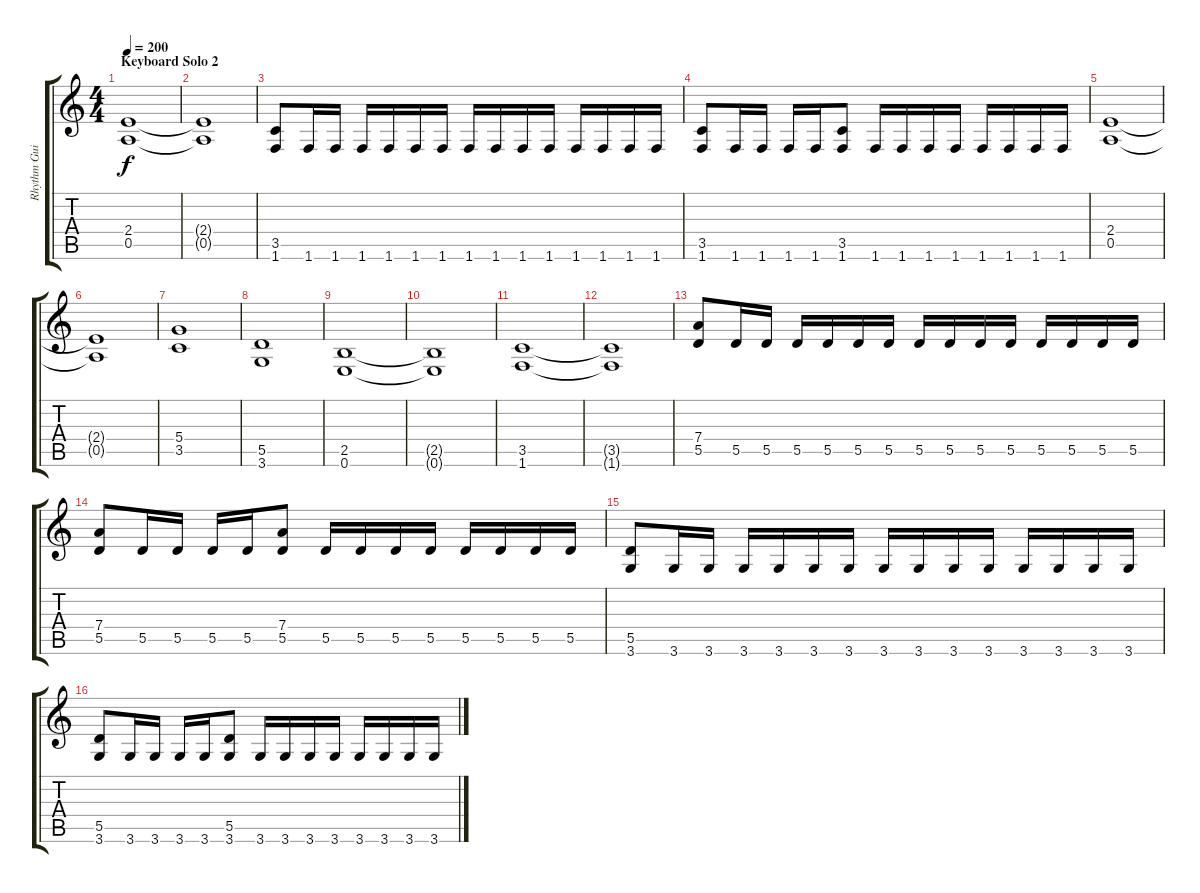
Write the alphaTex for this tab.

\track ("Rhythm Guitar 1" "Rhythm Gui") {instrument distortionguitar}
\staff {score tabs}
\tuning (E4 B3 G3 D3 A2 E2) {hide}
\ts (4 4)
\section ("" "Keyboard Solo 2")
\tempo 200
\clef g2
\ks c
(2.4 0.5).1{dy f} |
(2.4{t} 0.5{t}).1 |
(3.5 1.6).8 1.6.16 1.6.16 1.6.16 1.6.16 1.6.16 1.6.16 1.6.16 1.6.16 1.6.16 1.6.16 1.6.16 1.6.16 1.6.16 1.6.16 |
(3.5 1.6).8 1.6.16 1.6.16 1.6.16 1.6.16 (3.5 1.6).8 1.6.16 1.6.16 1.6.16 1.6.16 1.6.16 1.6.16 1.6.16 1.6.16 |
(2.4 0.5).1 |
(2.4{t} 0.5{t}).1 |
(5.4 3.5).1 |
(5.5 3.6).1 |
(2.5 0.6).1 |
(2.5{t} 0.6{t}).1 |
(3.5 1.6).1 |
(3.5{t} 1.6{t}).1 |
(7.4 5.5).8 5.5.16 5.5.16 5.5.16 5.5.16 5.5.16 5.5.16 5.5.16 5.5.16 5.5.16 5.5.16 5.5.16 5.5.16 5.5.16 5.5.16 |
(7.4 5.5).8 5.5.16 5.5.16 5.5.16 5.5.16 (7.4 5.5).8 5.5.16 5.5.16 5.5.16 5.5.16 5.5.16 5.5.16 5.5.16 5.5.16 |
(5.5 3.6).8 3.6.16 3.6.16 3.6.16 3.6.16 3.6.16 3.6.16 3.6.16 3.6.16 3.6.16 3.6.16 3.6.16 3.6.16 3.6.16 3.6.16 |
(5.5 3.6).8 3.6.16 3.6.16 3.6.16 3.6.16 (5.5 3.6).8 3.6.16 3.6.16 3.6.16 3.6.16 3.6.16 3.6.16 3.6.16 3.6.16
